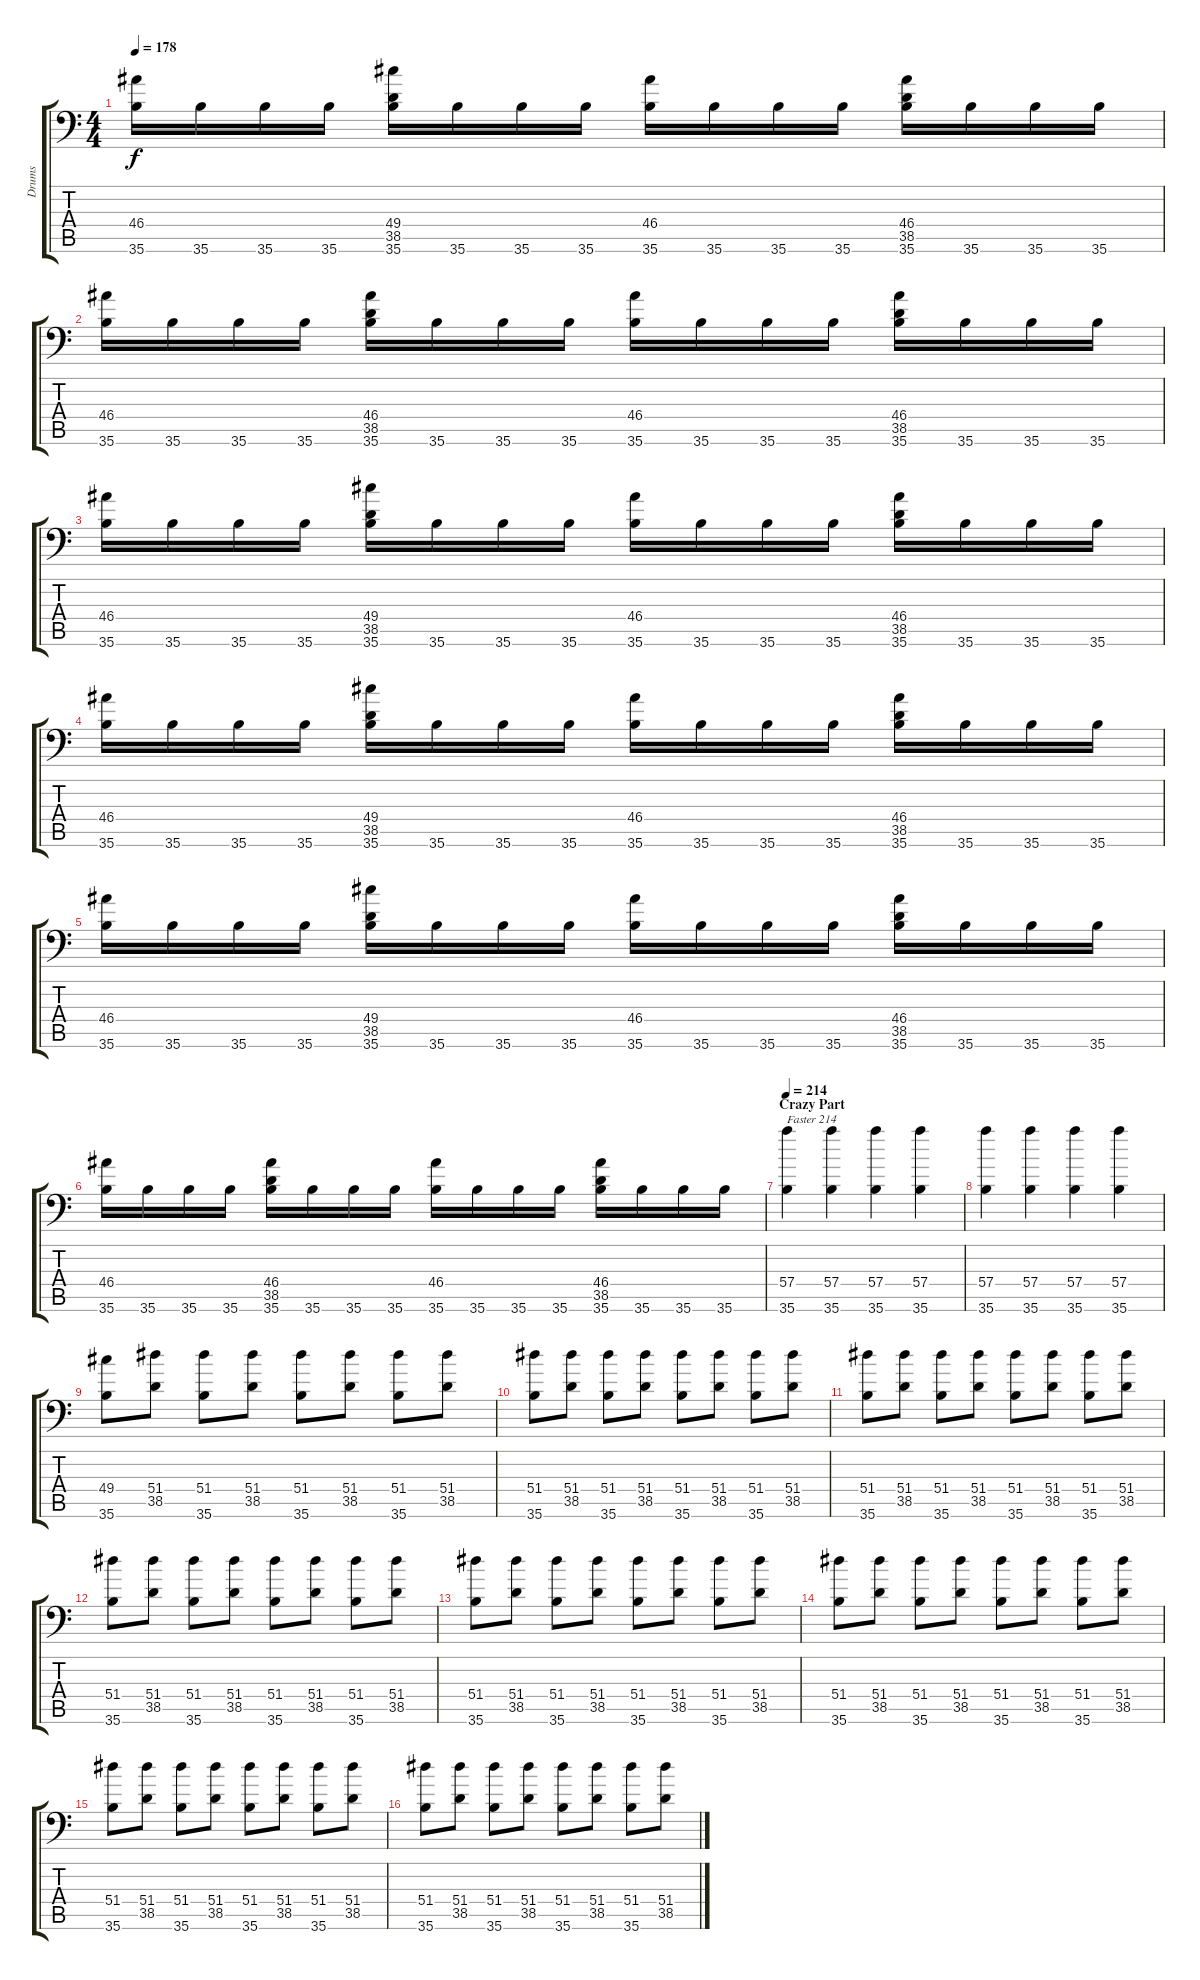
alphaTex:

\track ("Drums" "Drums") {instrument acousticgrandpiano}
\staff {score tabs}
\tuning (C-1 C-1 C-1 C-1 C-1 C-1) {hide}
\ts (4 4)
\tempo 178
\clef f4
\ks c
(46.4 35.6).16{dy f} 35.6.16 35.6.16 35.6.16 (49.4 38.5 35.6).16 35.6.16 35.6.16 35.6.16 (46.4 35.6).16 35.6.16 35.6.16 35.6.16 (46.4 38.5 35.6).16 35.6.16 35.6.16 35.6.16 |
(46.4 35.6).16 35.6.16 35.6.16 35.6.16 (46.4 38.5 35.6).16 35.6.16 35.6.16 35.6.16 (46.4 35.6).16 35.6.16 35.6.16 35.6.16 (46.4 38.5 35.6).16 35.6.16 35.6.16 35.6.16 |
(46.4 35.6).16 35.6.16 35.6.16 35.6.16 (49.4 38.5 35.6).16 35.6.16 35.6.16 35.6.16 (46.4 35.6).16 35.6.16 35.6.16 35.6.16 (46.4 38.5 35.6).16 35.6.16 35.6.16 35.6.16 |
(46.4 35.6).16 35.6.16 35.6.16 35.6.16 (49.4 38.5 35.6).16 35.6.16 35.6.16 35.6.16 (46.4 35.6).16 35.6.16 35.6.16 35.6.16 (46.4 38.5 35.6).16 35.6.16 35.6.16 35.6.16 |
(46.4 35.6).16 35.6.16 35.6.16 35.6.16 (49.4 38.5 35.6).16 35.6.16 35.6.16 35.6.16 (46.4 35.6).16 35.6.16 35.6.16 35.6.16 (46.4 38.5 35.6).16 35.6.16 35.6.16 35.6.16 |
(46.4 35.6).16 35.6.16 35.6.16 35.6.16 (46.4 38.5 35.6).16 35.6.16 35.6.16 35.6.16 (46.4 35.6).16 35.6.16 35.6.16 35.6.16 (46.4 38.5 35.6).16 35.6.16 35.6.16 35.6.16 |
\section ("" "Crazy Part")
\tempo 214
(57.4 35.6).4{txt "Faster 214"} (57.4 35.6).4 (57.4 35.6).4 (57.4 35.6).4 |
(57.4 35.6).4 (57.4 35.6).4 (57.4 35.6).4 (57.4 35.6).4 |
(49.4 35.6).8 (51.4 38.5).8 (51.4 35.6).8 (51.4 38.5).8 (51.4 35.6).8 (51.4 38.5).8 (51.4 35.6).8 (51.4 38.5).8 |
(51.4 35.6).8 (51.4 38.5).8 (51.4 35.6).8 (51.4 38.5).8 (51.4 35.6).8 (51.4 38.5).8 (51.4 35.6).8 (51.4 38.5).8 |
(51.4 35.6).8 (51.4 38.5).8 (51.4 35.6).8 (51.4 38.5).8 (51.4 35.6).8 (51.4 38.5).8 (51.4 35.6).8 (51.4 38.5).8 |
(51.4 35.6).8 (51.4 38.5).8 (51.4 35.6).8 (51.4 38.5).8 (51.4 35.6).8 (51.4 38.5).8 (51.4 35.6).8 (51.4 38.5).8 |
(51.4 35.6).8 (51.4 38.5).8 (51.4 35.6).8 (51.4 38.5).8 (51.4 35.6).8 (51.4 38.5).8 (51.4 35.6).8 (51.4 38.5).8 |
(51.4 35.6).8 (51.4 38.5).8 (51.4 35.6).8 (51.4 38.5).8 (51.4 35.6).8 (51.4 38.5).8 (51.4 35.6).8 (51.4 38.5).8 |
(51.4 35.6).8 (51.4 38.5).8 (51.4 35.6).8 (51.4 38.5).8 (51.4 35.6).8 (51.4 38.5).8 (51.4 35.6).8 (51.4 38.5).8 |
(51.4 35.6).8 (51.4 38.5).8 (51.4 35.6).8 (51.4 38.5).8 (51.4 35.6).8 (51.4 38.5).8 (51.4 35.6).8 (51.4 38.5).8
